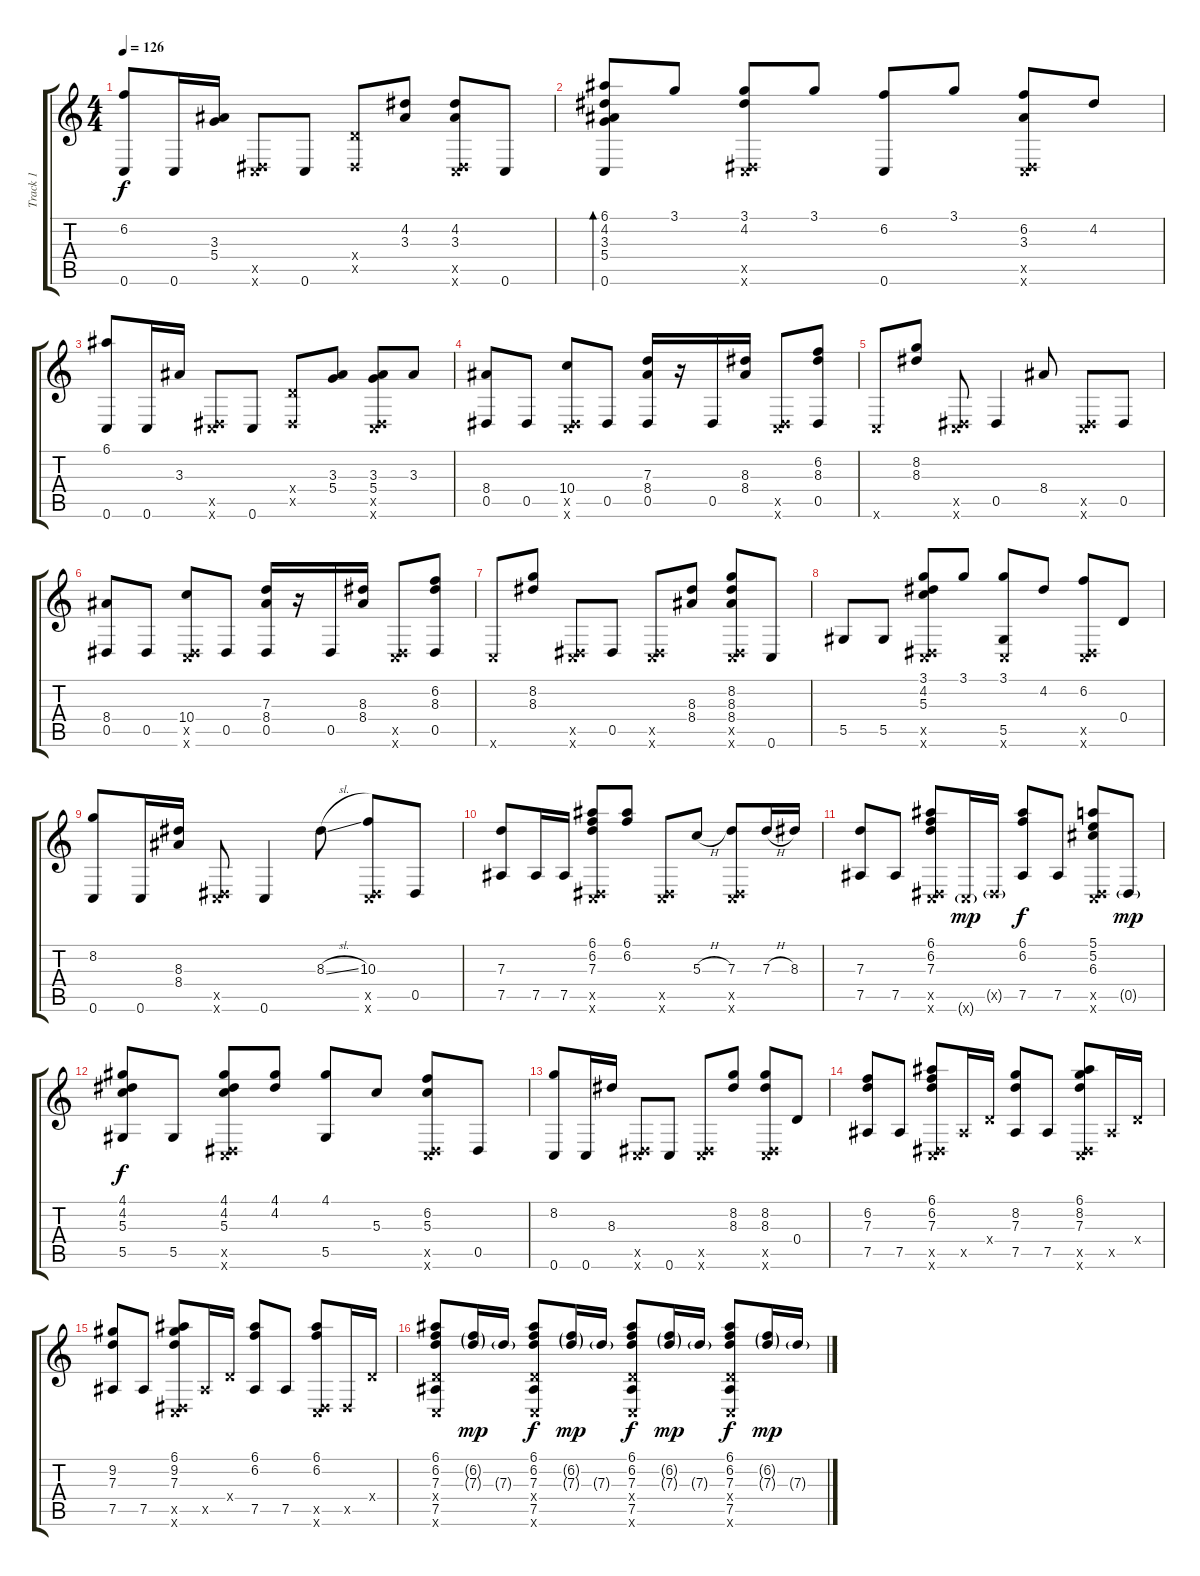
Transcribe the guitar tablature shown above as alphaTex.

\track ("Track 1" "Track 1") {instrument acousticguitarsteel}
\staff {score tabs}
\tuning (E4 B3 G3 D3 Eb2 C2) {hide}
\ts (4 4)
\tempo 126
\clef g2
\ks c
(6.2 0.6).8{dy f} 0.6.16 (3.3 5.4).16 (0.5{x} 0.6{x}).8 0.6.8 (0.4{x} 0.5{x}).8 (4.2 3.3).8 (4.2 3.3 0.5{x} 0.6{x}).8 0.6.8 |
(6.1 4.2 3.3 5.4 0.6).8{bd 120} 3.1.8 (3.1 4.2 0.5{x} 0.6{x}).8 3.1.8 (6.2 0.6).8 3.1.8 (6.2 3.3 0.5{x} 0.6{x}).8 4.2.8 |
(6.1 0.6).8 0.6.16 3.3.16 (0.5{x} 0.6{x}).8 0.6.8 (0.4{x} 0.5{x}).8 (3.3 5.4).8 (3.3 5.4 0.5{x} 0.6{x}).8 3.3.8 |
(8.4 0.5).8 0.5.8 (10.4 0.5{x} 0.6{x}).8 0.5.8 (7.3 8.4 0.5).16 r.16 0.5.16 (8.3 8.4).16 (0.5{x} 0.6{x}).8 (6.2 8.3 0.5).8 |
0.6{x}.8 (8.2 8.3).8 (0.5{x} 0.6{x}).8 0.5.4 8.4.8 (0.5{x} 0.6{x}).8 0.5.8 |
(8.4 0.5).8 0.5.8 (10.4 0.5{x} 0.6{x}).8 0.5.8 (7.3 8.4 0.5).16 r.16 0.5.16 (8.3 8.4).16 (0.5{x} 0.6{x}).8 (6.2 8.3 0.5).8 |
0.6{x}.8 (8.2 8.3).8 (0.5{x} 0.6{x}).8 0.5.8 (0.5{x} 0.6{x}).8 (8.3 8.4).8 (8.2 8.3 8.4 0.5{x} 0.6{x}).8 0.6.8 |
5.5.8 5.5.8 (3.1 4.2 5.3 0.5{x} 0.6{x}).8 3.1.8 (3.1 5.5 0.6{x}).8 4.2.8 (6.2 0.5{x} 0.6{x}).8 0.4.8 |
(8.2 0.6).8 0.6.16 (8.3 8.4).16 (0.5{x} 0.6{x}).8 0.6.4 8.3{sl}.8 (10.3 0.5{x} 0.6{x}).8 0.5.8 |
(7.3 7.5).8 7.5.16 7.5.16 (6.1 6.2 7.3 0.5{x} 0.6{x}).8 (6.1 6.2).8 (0.5{x} 0.6{x}).8 5.3{h}.8 (7.3 0.5{x} 0.6{x}).8 7.3{h}.16 8.3.16 |
(7.3 7.5).8 7.5.8 (6.1 6.2 7.3 0.5{x} 0.6{x}).8 0.6{g x}.16{dy mp} 0.5{g x}.16 (6.1 6.2 7.5).8{dy f} 7.5.8 (5.1 5.2 6.3 0.5{x} 0.6{x}).8 0.5{g}.8{dy mp} |
(4.1 4.2 5.3 5.5).8{dy f} 5.5.8 (4.1 4.2 5.3 0.5{x} 0.6{x}).8 (4.1 4.2).8 (4.1 5.5).8 5.3.8 (6.2 5.3 0.5{x} 0.6{x}).8 0.5.8 |
(8.2 0.6).8 0.6.16 8.3.16 (0.5{x} 0.6{x}).8 0.6.8 (0.5{x} 0.6{x}).8 (8.2 8.3).8 (8.2 8.3 0.5{x} 0.6{x}).8 0.4.8 |
(6.2 7.3 7.5).8 7.5.8 (6.1 6.2 7.3 0.5{x} 0.6{x}).8 7.5{x}.16 0.4{x}.16 (8.2 7.3 7.5).8 7.5.8 (6.1 8.2 7.3 0.5{x} 0.6{x}).8 7.5{x}.16 0.4{x}.16 |
(9.2 7.3 7.5).8 7.5.8 (6.1 9.2 7.3 0.5{x} 0.6{x}).8 7.5{x}.16 0.4{x}.16 (6.1 6.2 7.5).8 7.5.8 (6.1 6.2 0.5{x} 0.6{x}).8 0.5{x}.16 0.4{x}.16 |
(6.1 6.2 7.3 0.4{x} 7.5 0.6{x}).8 (6.2{g} 7.3{g}).16{dy mp} 7.3{g}.16 (6.1 6.2 7.3 0.4{x} 7.5 0.6{x}).8{dy f} (6.2{g} 7.3{g}).16{dy mp} 7.3{g}.16 (6.1 6.2 7.3 0.4{x} 7.5 0.6{x}).8{dy f} (6.2{g} 7.3{g}).16{dy mp} 7.3{g}.16 (6.1 6.2 7.3 0.4{x} 7.5 0.6{x}).8{dy f} (6.2{g} 7.3{g}).16{dy mp} 7.3{g}.16
